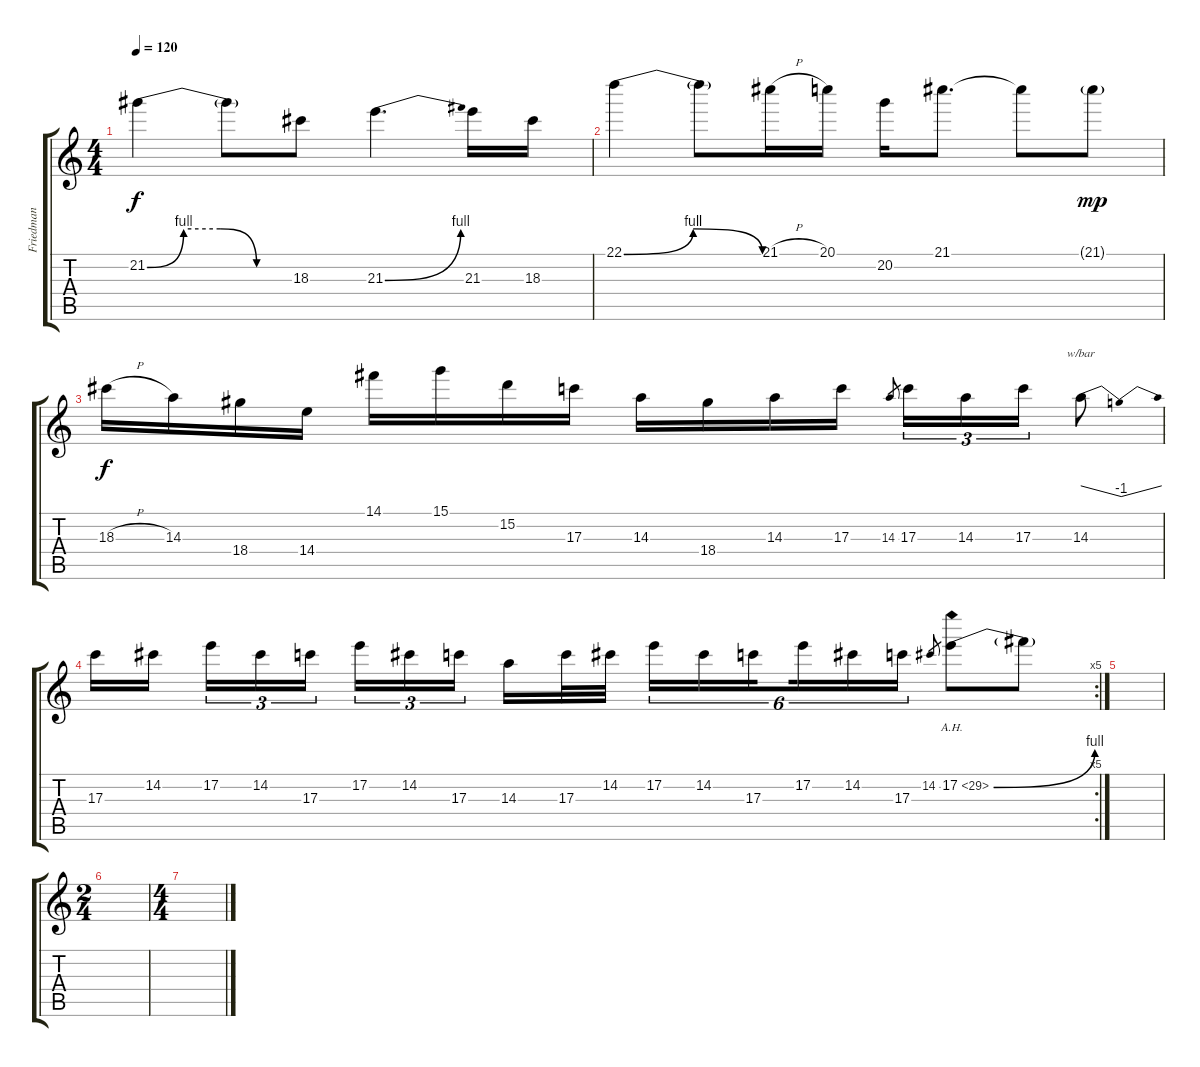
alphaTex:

\track ("Friedman" "Friedman") {instrument distortionguitar}
\staff {score tabs}
\tuning (E4 B3 G3 D3 A2 E2) {hide}
\ts (4 4)
\tempo 120
\clef g2
\ks c
21.2{be (custom 0 0 15 4 30 4 45 0 60 0)}.4{dy f} 21.2{t}.8 18.3.8 21.3{be (bend 0 0 60 4)}.4{d} 21.3.16 18.3.16 |
22.1{be (bendrelease 0 0 9 4 30 4 60 0)}.4 22.1{t}.8 21.1{h}.16 20.1.16 20.2.16 21.1.8{d} 21.1{t}.8 21.1{g}.8{dy mp} |
18.3{h}.16{dy f} 14.3.16 18.4.16 14.4.16 14.1.16 15.1.16 15.2.16 17.3.16 14.3.16 18.4.16 14.3.16 17.3.16 14.3.8{gr} 17.3.16{tu (3 2)} 14.3.16{tu (3 2)} 17.3.16{tu (3 2)} 14.3.8{tbe (dip default 0 0 30 -4 60 0)} |
\rc 5
17.3.16 14.2.16{beam splitsecondary} 17.2.16{tu (3 2)} 14.2.16{tu (3 2)} 17.3.16{tu (3 2)} 17.2.16{tu (3 2)} 14.2.16{tu (3 2)} 17.3.16{tu (3 2) beam splitsecondary} 14.3.16 17.3.32 14.2.32 17.2.16{tu (6 4)} 14.2.16{tu (6 4)} 17.3.16{tu (6 4) beam splitsecondary} 17.2.16{tu (6 4)} 14.2.16{tu (6 4)} 17.3.16{tu (6 4)} 14.2.8{gr} 17.2{be (bend 0 0 60 4) ah 12}.8 17.2{t}.8 |
|
\ts (2 4)
|
\ts (4 4)
